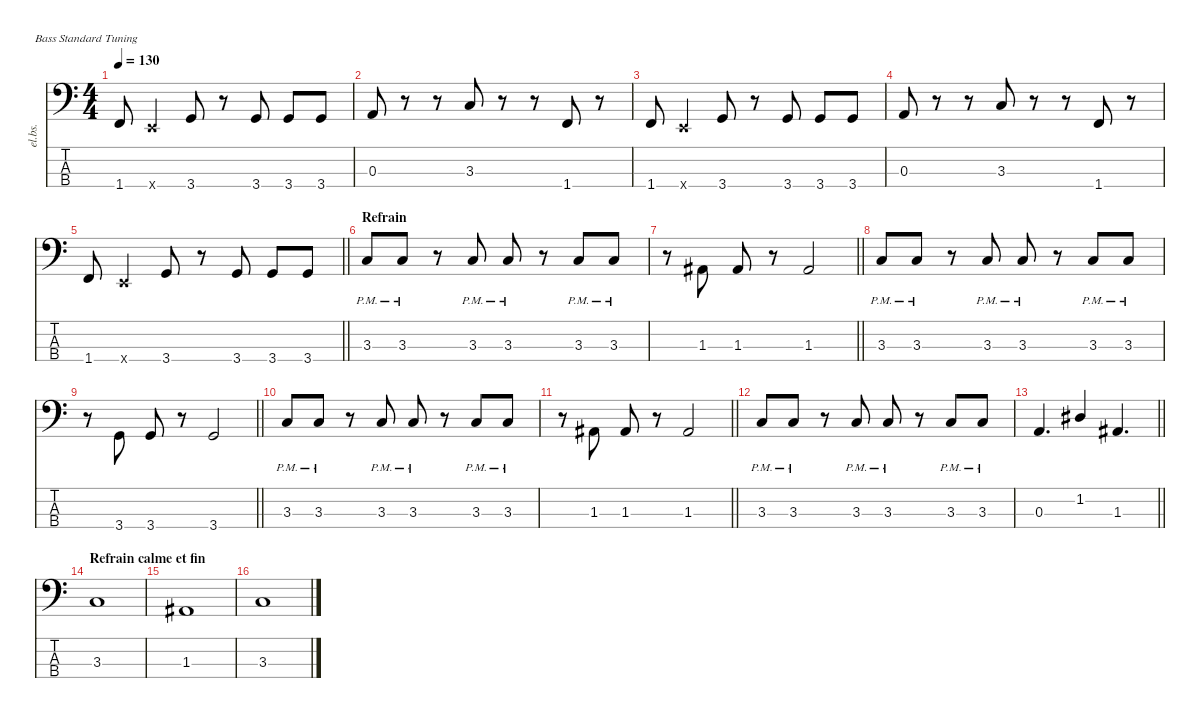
\defaultSystemsLayout 4
\hideDynamics
\bracketExtendMode nobrackets
\track ("Chipon" "el.bs.") {instrument electricbassfinger}
\staff {score tabs}
\tuning (G2 D2 A1 E1)
\ts (4 4)
\tempo 130
\clef f4
\ks c
1.4.8{dy mf beam Up} 0.4{x}.4{beam Up} 3.4.8{dy f beam Up} r.8{beam Up} 3.4.8{beam Up} 3.4.8{beam Up} 3.4.8{beam Up} |
0.3.8{beam Up} r.8{beam Up} r.8{beam Up} 3.3.8{beam Up} r.8{beam Up} r.8{beam Up} 1.4.8{beam Up} r.8{beam Up} |
1.4.8{dy mf beam Up} 0.4{x}.4{beam Up} 3.4.8{dy f beam Up} r.8{beam Up} 3.4.8{beam Up} 3.4.8{beam Up} 3.4.8{beam Up} |
0.3.8{beam Up} r.8{beam Up} r.8{beam Up} 3.3.8{beam Up} r.8{beam Up} r.8{beam Up} 1.4.8{beam Up} r.8{beam Up} |
\barLineRight lightlight
1.4.8{dy mf beam Up} 0.4{x}.4{beam Up} 3.4.8{dy f beam Up} r.8{beam Up} 3.4.8{beam Up} 3.4.8{beam Up} 3.4.8{beam Up} |
\section ("" "Refrain")
3.3{pm}.8{beam Up} 3.3{pm}.8{beam Up} r.8{beam Up} 3.3{pm}.8{beam Up} 3.3{pm}.8{beam Up} r.8{beam Up} 3.3{pm}.8{beam Up} 3.3{pm}.8{beam Up} |
\barLineRight lightlight
r.8{beam Down} 1.3{acc #}.8{beam Up} 1.3{acc #}.8{beam Up} r.8{beam Up} 1.3{acc #}.2{beam Up} |
3.3{pm}.8{beam Up} 3.3{pm}.8{beam Up} r.8{beam Up} 3.3{pm}.8{beam Up} 3.3{pm}.8{beam Up} r.8{beam Up} 3.3{pm}.8{beam Up} 3.3{pm}.8{beam Up} |
\barLineRight lightlight
r.8{beam Down} 3.4.8{beam Up} 3.4.8{beam Up} r.8{beam Up} 3.4.2{beam Up} |
3.3{pm}.8{beam Up} 3.3{pm}.8{beam Up} r.8{beam Up} 3.3{pm}.8{beam Up} 3.3{pm}.8{beam Up} r.8{beam Up} 3.3{pm}.8{beam Up} 3.3{pm}.8{beam Up} |
\barLineRight lightlight
r.8{beam Down} 1.3{acc #}.8{beam Up} 1.3{acc #}.8{beam Up} r.8{beam Up} 1.3{acc #}.2{beam Up} |
3.3{pm}.8{beam Up} 3.3{pm}.8{beam Up} r.8{beam Up} 3.3{pm}.8{beam Up} 3.3{pm}.8{beam Up} r.8{beam Up} 3.3{pm}.8{beam Up} 3.3{pm}.8{beam Up} |
\barLineRight lightlight
0.3.4{d beam Up} 1.2{acc #}.4{beam Up} 1.3{acc #}.4{d beam Up} |
\section ("" "Refrain calme et fin")
3.3.1{beam Up} |
1.3{acc #}.1{beam Up} |
3.3.1{beam Up}
